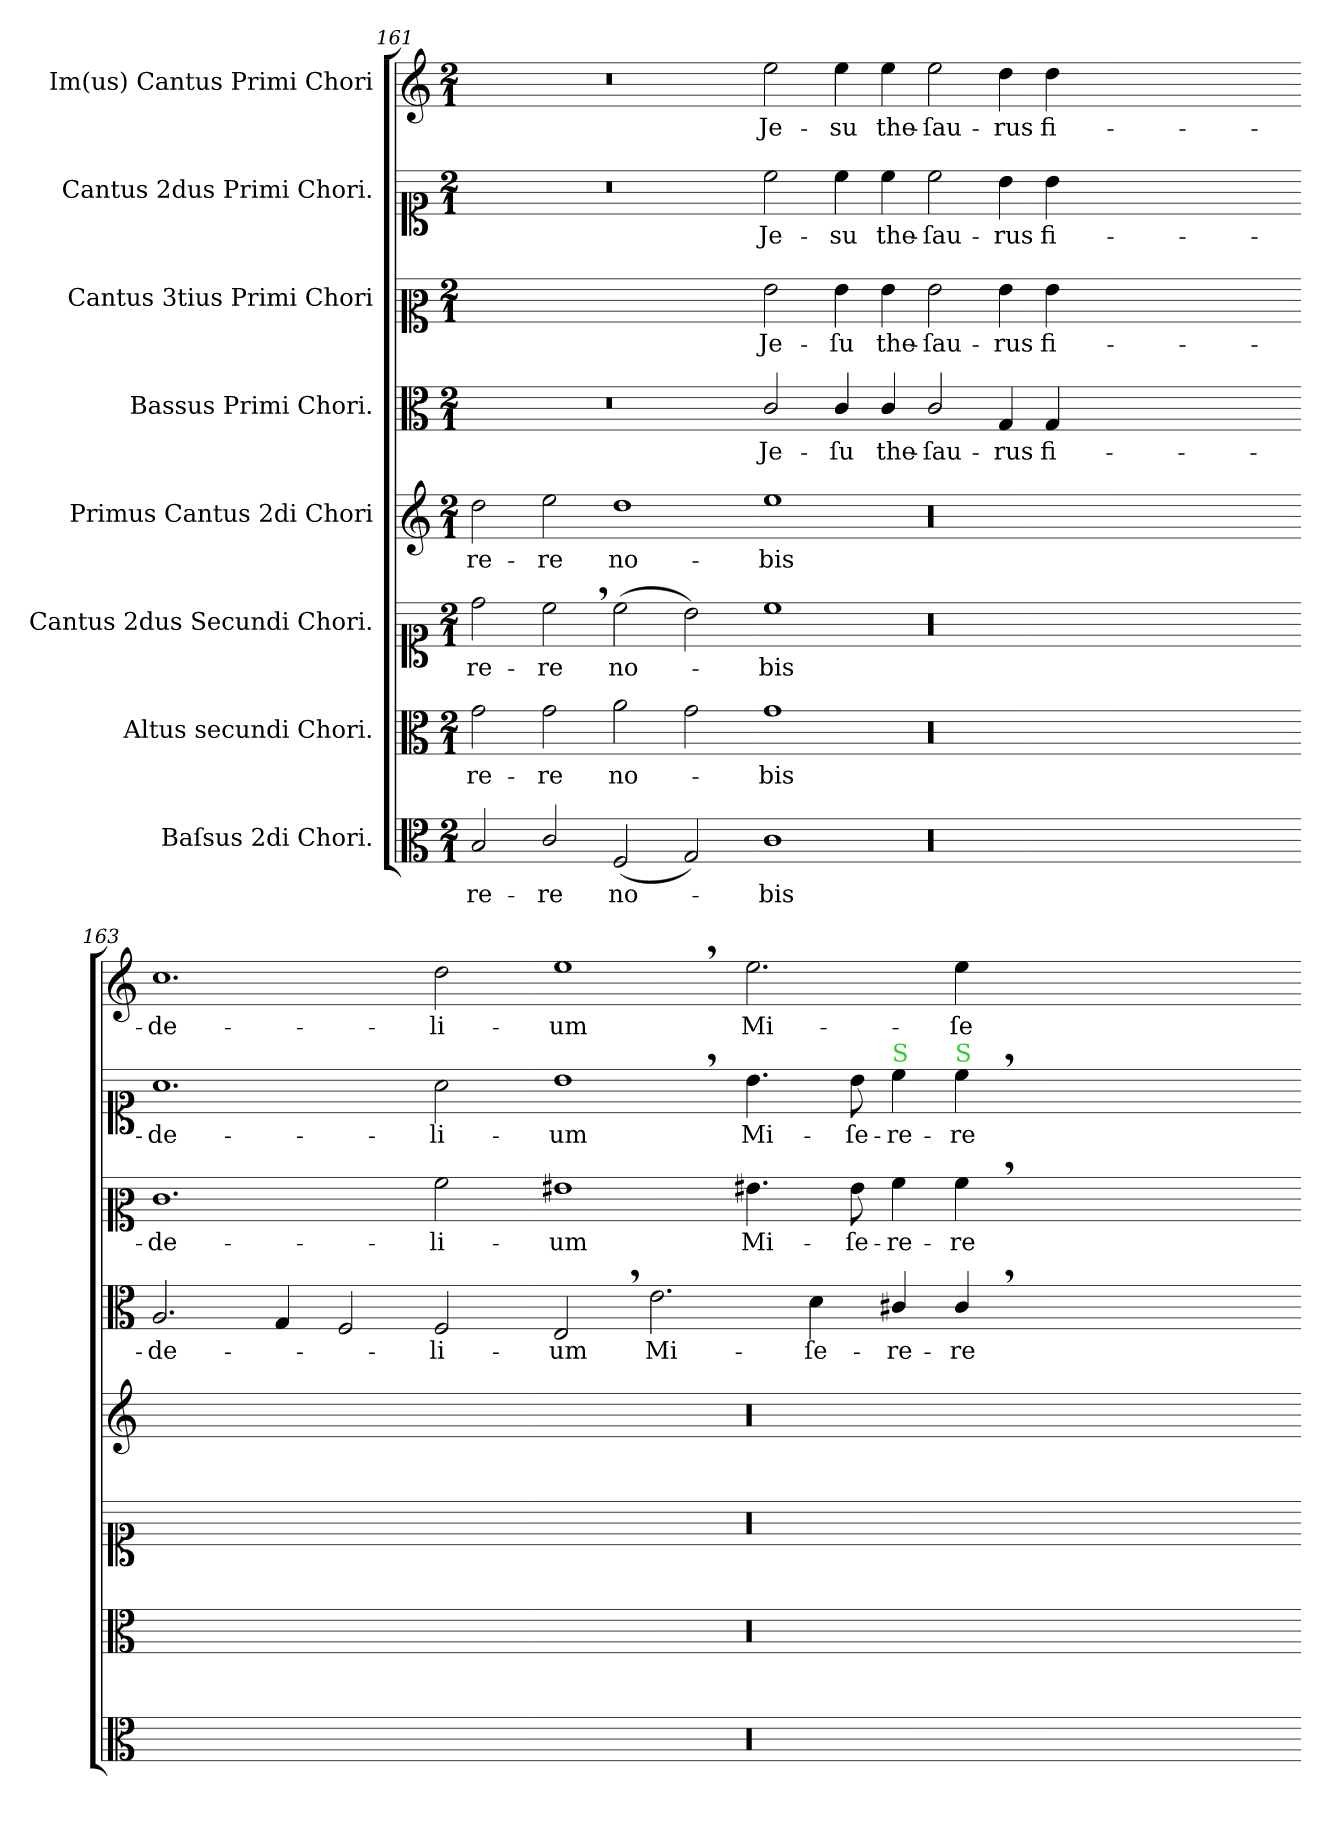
**kern	**text	**kern	**text	**kern	**text	**kern	**text	**kern	**text	**kern	**text	**kern	**text	**kern	**text
*part8	*part8	*part7	*part7	*part6	*part6	*part5	*part5	*part4	*part4	*part3	*part3	*part2	*part2	*part1	*part1
*staff8	*staff8	*staff7	*staff7	*staff6	*staff6	*staff5	*staff5	*staff4	*staff4	*staff3	*staff3	*staff2	*staff2	*staff1	*staff1
*I"Baſsus 2di Chori.	*	*I"Altus secundi Chori.	*	*I"Cantus 2dus Secundi Chori.	*	*I"Primus Cantus 2di Chori	*	*I"Bassus Primi Chori.	*	*I"Cantus 3tius Primi Chori	*	*I"Cantus 2dus Primi Chori.	*	*I"Im(us) Cantus Primi Chori	*
*clefC3	*	*clefC3	*	*clefC1	*	*clefG2	*	*clefC3	*	*clefC2	*	*clefC1	*	*clefG2	*
*k[]	*	*k[]	*	*k[]	*	*k[]	*	*k[]	*	*k[]	*	*k[]	*	*k[]	*
*M2/1	*	*M2/1	*	*M2/1	*	*M2/1	*	*M2/1	*	*M2/1	*	*M2/1	*	*M2/1	*
=161	=161	=161	=161	=161	=161	=161	=161	=161	=161	=161	=161	=161	=161	=161	=161
!	!	!	!LO:LY:i	!	!	!	!	!	!	!	!	!	!	!	!
2B/	-re-	2g\	-re-	2dd\	-re-	2dd\	-re-	0r	.	0ryy	.	0r	.	0r	.
!	!	!	!LO:LY:i	!	!	!	!	!	!	!	!	!	!	!	!
2c/	-re	2g\	-re	2cc,<\	-re	2ee\	-re	.	.	.	.	.	.	.	.
!	!	!	!LO:LY:i	!	!	!	!	!	!	!	!	!	!	!	!
(2F/	no-	2a\	no-	(2cc\	no-	1dd	no-	.	.	.	.	.	.	.	.
2G/)	.	2g\	.	2b\)	.	.	.	.	.	.	.	.	.	.	.
=162-	=162-	=162-	=162-	=162-	=162-	=162-	=162-	=162-	=162-	=162-	=162-	=162-	=162-	=162-	=162-
!	!	!	!LO:LY:i	!	!	!	!	!	!	!	!	!	!	!	!
1c	-bis	1g	-bis	1cc	-bis	1ee	-bis	2c/	Je-	2g\	Je-	2cc\	Je-	2ee\	Je-
.	.	.	.	.	.	.	.	4c/	ſu	4g\	ſu	4cc\	su	4ee\	su
.	.	.	.	.	.	.	.	4c/	the-	4g\	the-	4cc\	the-	4ee\	the-
00r	.	00r	.	00r	.	00r	.	2c/	ſau-	2g\	ſau-	2cc\	ſau-	2ee\	ſau-
.	.	.	.	.	.	.	.	4G/	-rus	4g\	-rus	4b\	-rus	4dd\	-rus
.	.	.	.	.	.	.	.	4G/	fi-	4g\	fi-	4b\	fi-	4dd\	fi-
.	.	.	.	.	.	.	.	0.ryy	.	0.ryy	.	0.ryy	.	0.ryy	.
=163-	=163-	=163-	=163-	=163-	=163-	=163-	=163-	=163-	=163-	=163-	=163-	=163-	=163-	=163-	=163-
0ryy	.	0ryy	.	0ryy	.	0ryy	.	2.A/	-de-	1.e	-de-	1.a	-de-	1.cc	-de-
.	.	.	.	.	.	.	.	4G/	.	.	.	.	.	.	.
.	.	.	.	.	.	.	.	2F/	.	.	.	.	.	.	.
.	.	.	.	.	.	.	.	2F/	-li-	2a\	-li-	2a\	-li-	2dd\	-li-
=164-	=164-	=164-	=164-	=164-	=164-	=164-	=164-	=164-	=164-	=164-	=164-	=164-	=164-	=164-	=164-
1ryy	.	1ryy	.	1ryy	.	1ryy	.	2E,</	-um	1g#X	-um	1b,<	-um	1ee,<	-um
.	.	.	.	.	.	.	.	2.e\	Mi-	.	.	.	.	.	.
00r	.	00r	.	00r	.	00r	.	.	.	4.g#X\	Mi-	4.b\	Mi-	2.ee\	Mi-
.	.	.	.	.	.	.	.	4d\	ſe-	.	.	.	.	.	.
.	.	.	.	.	.	.	.	.	.	8g#\	ſe-	8b\	ſe-	.	.
!	!	!	!	!	!	!	!	!	!	!	!	!LO:TX:a:color=limegreen:t=S	!	!	!
.	.	.	.	.	.	.	.	4c#X/	-re-	4a\	-re-	4cc\	-re-	.	.
!	!	!	!	!	!	!	!	!	!	!	!	!LO:TX:a:color=limegreen:t=S	!	!	!
.	.	.	.	.	.	.	.	4c#,</	-re	4a,<\	-re	4cc,<\	-re	4ee\	ſe-
.	.	.	.	.	.	.	.	0.ryy	.	0.ryy	.	0.ryy	.	0.ryy	.
=-	=-	=-	=-	=-	=-	=-	=-	=-	=-	=-	=-	=-	=-	=-	=-
*-	*-	*-	*-	*-	*-	*-	*-	*-	*-	*-	*-	*-	*-	*-	*-
